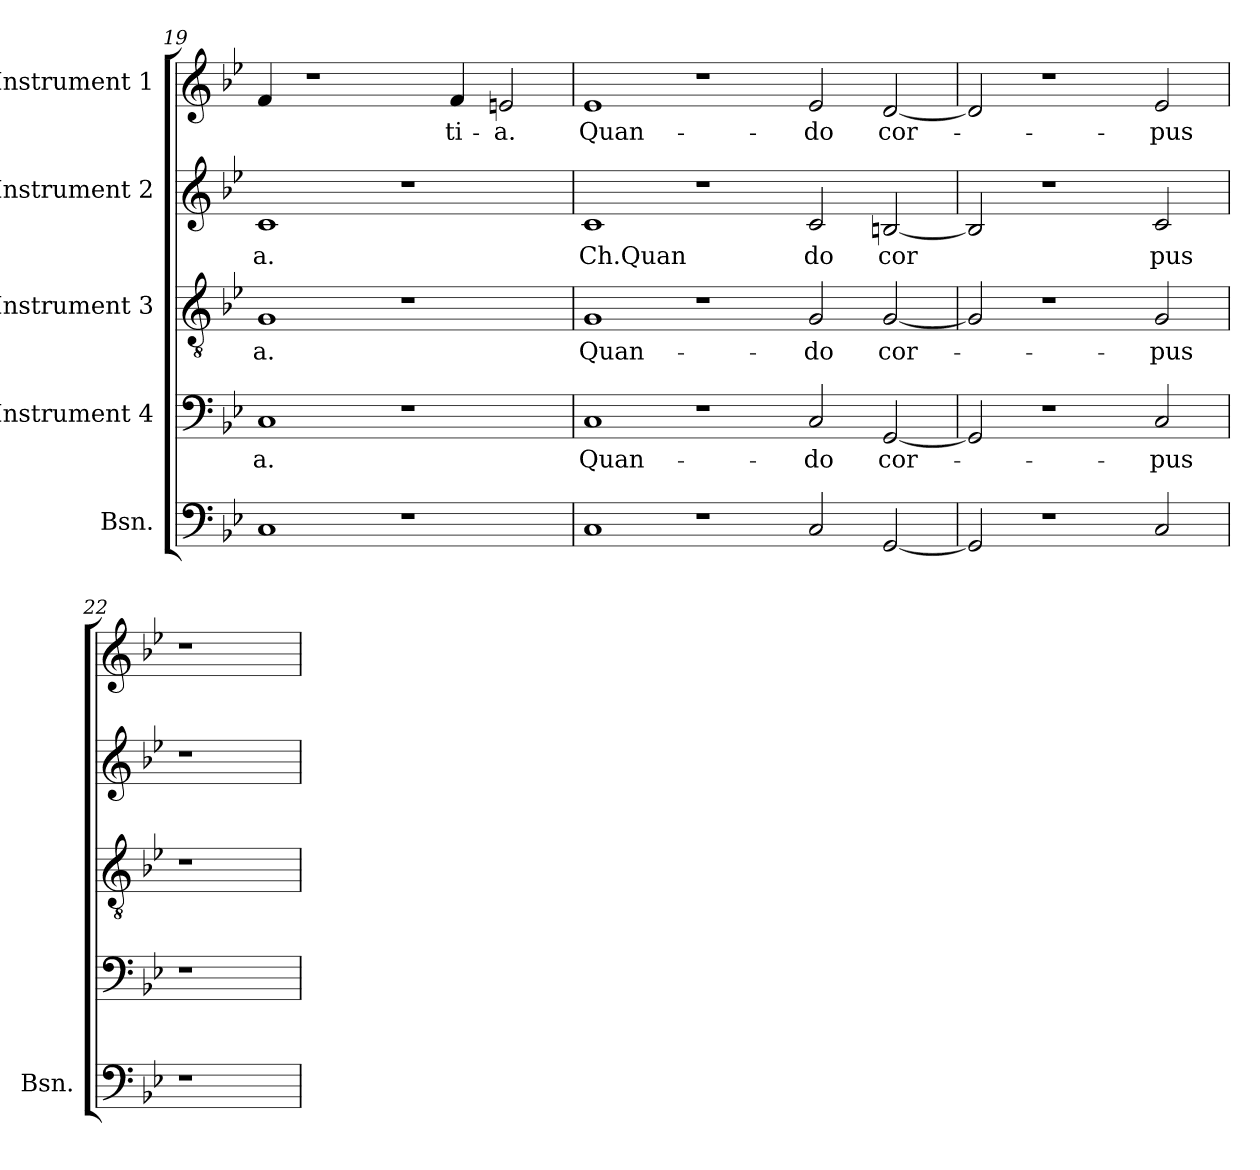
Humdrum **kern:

**kern	**kern	**text	**kern	**text	**kern	**text	**kern	**text
*part5	*part4	*part4	*part3	*part3	*part2	*part2	*part1	*part1
*staff5	*staff4	*staff4	*staff3	*staff3	*staff2	*staff2	*staff1	*staff1
*I"Bsn.	*I"Instrument 4	*	*I"Instrument 3	*	*I"Instrument 2	*	*I"Instrument 1	*
*I'Bsn.	*	*	*	*	*	*	*	*
*clefF4	*clefF4	*	*clefGv2	*	*clefG2	*	*clefG2	*
*k[b-e-]	*k[b-e-]	*	*k[b-e-]	*	*k[b-e-]	*	*k[b-e-]	*
*B-:	*B-:	*	*B-:	*	*B-:	*	*B-:	*
=19	=19	=19	=19	=19	=19	=19	=19	=19
!	!	!LO:LY:b:cj	!	!LO:LY:b:cj	!	!LO:LY:b:cj	!	!
1C	1C	-a.	1G	-a.	1c	-a.	4f/	.
.	.	.	.	.	.	.	1r	.
1r	1r	.	1r	.	1r	.	.	.
!	!	!	!	!	!	!	!	!LO:LY:b:cj
.	.	.	.	.	.	.	4f/	-ti-
!	!	!	!	!	!	!	!	!LO:LY:b:cj
.	.	.	.	.	.	.	2en/	-a.
!!LO:PB:g=z
=20	=20	=20	=20	=20	=20	=20	=20	=20
!	!	!LO:LY:b:cj	!	!LO:LY:b:cj	!	!LO:LY:b:rj	!	!LO:LY:b:cj
1C	1C	Quan-	1G	Quan-	1c	Ch.Quan	1e-	Quan-
1r	1r	.	1r	.	1r	.	1r	.
!	!	!LO:LY:b:cj	!	!LO:LY:b:cj	!	!LO:LY:b:cj	!	!LO:LY:b:cj
2C/	2C/	-do	2G/	-do	2c/	do	2e-/	-do
!	!	!LO:LY:b:cj	!	!LO:LY:b:cj	!	!LO:LY:b:cj	!	!LO:LY:b:cj
[<2GG/	[<2GG/	cor-	[<2G/	cor-	[<2Bn/	cor	[<2d/	cor-
=21	=21	=21	=21	=21	=21	=21	=21	=21
2GG/]	2GG/]	.	2G/]	.	2B/]	.	2d/]	.
1r	1r	.	1r	.	1r	.	1r	.
!	!	!LO:LY:b:cj	!	!LO:LY:b:cj	!	!LO:LY:b:cj	!	!LO:LY:b:cj
2C/	2C/	-pus	2G/	-pus	2c/	pus	2e-/	-pus
=22	=22	=22	=22	=22	=22	=22	=22	=22
1r	1r	.	1r	.	1r	.	1r	.
=	=	=	=	=	=	=	=	=
*-	*-	*-	*-	*-	*-	*-	*-	*-
